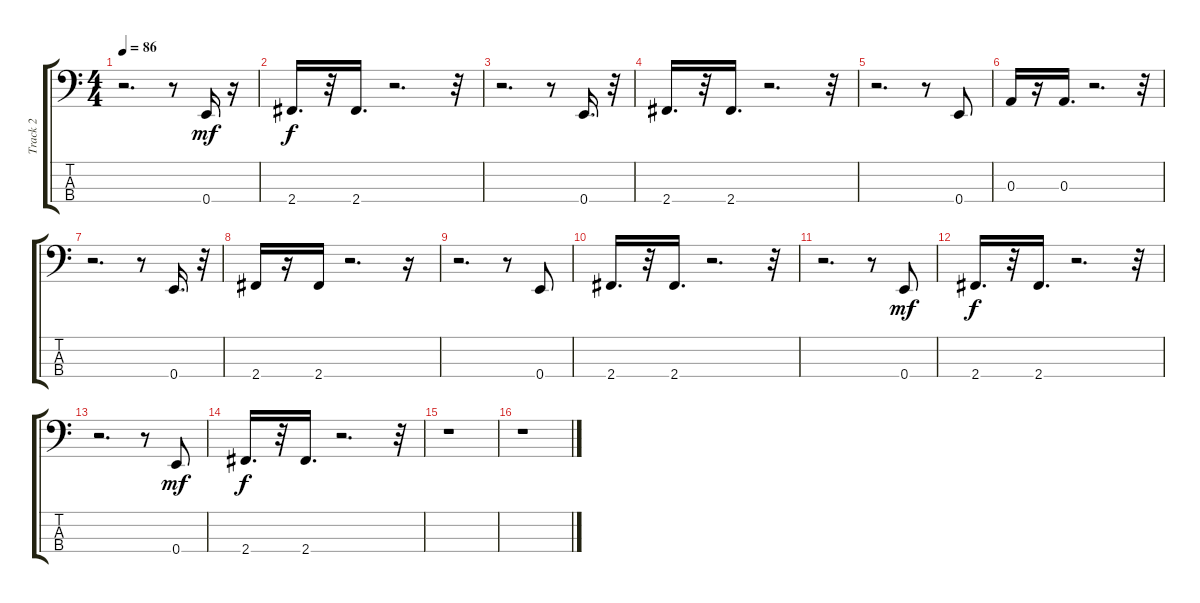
\track ("Track 2" "Track 2") {instrument fretlessbass}
\staff {score tabs}
\tuning (G2 D2 A1 E1) {hide}
\ts (4 4)
\tempo 86
\clef f4
\ks c
r.2{d dy ff} r.8 0.4.16{dy mf} r.16 |
2.4.16{d dy f} r.32 2.4.16{d} r.2{d} r.32 |
r.2{d} r.8 0.4.16{d} r.32 |
2.4.16{d} r.32 2.4.16{d} r.2{d} r.32 |
r.2{d} r.8 0.4.8 |
0.3.16 r.16 0.3.16{d} r.2{d} r.32 |
r.2{d} r.8 0.4.16{d} r.32 |
2.4.16 r.16 2.4.16 r.2{d} r.16 |
r.2{d} r.8 0.4.8 |
2.4.16{d} r.32 2.4.16{d} r.2{d} r.32 |
r.2{d} r.8 0.4.8{dy mf} |
2.4.16{d dy f} r.32 2.4.16{d} r.2{d} r.32 |
r.2{d} r.8 0.4.8{dy mf} |
2.4.16{d dy f} r.32 2.4.16{d} r.2{d} r.32 |
r.1 |
r.1
